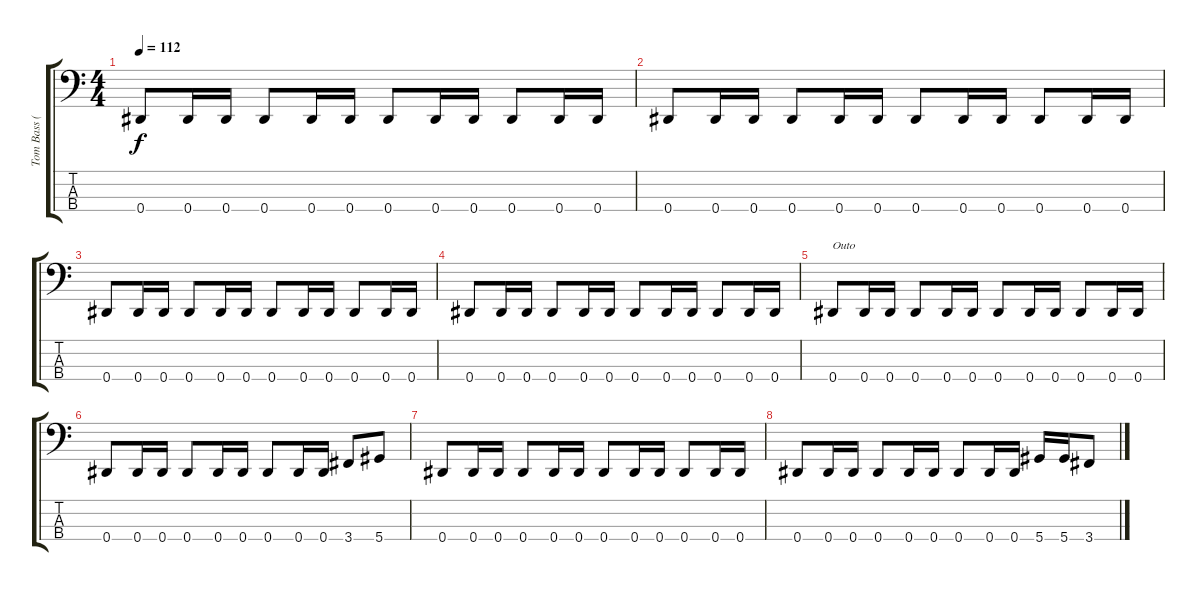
\track ("Tom Bass (Double)" "Tom Bass (") {instrument electricbasspick}
\staff {score tabs}
\tuning (Gb2 Db2 Ab1 Eb1) {hide}
\ts (4 4)
\tempo 112
\clef f4
\ks c
0.4.8{dy f} 0.4.16 0.4.16 0.4.8 0.4.16 0.4.16 0.4.8 0.4.16 0.4.16 0.4.8 0.4.16 0.4.16 |
0.4.8 0.4.16 0.4.16 0.4.8 0.4.16 0.4.16 0.4.8 0.4.16 0.4.16 0.4.8 0.4.16 0.4.16 |
0.4.8 0.4.16 0.4.16 0.4.8 0.4.16 0.4.16 0.4.8 0.4.16 0.4.16 0.4.8 0.4.16 0.4.16 |
0.4.8 0.4.16 0.4.16 0.4.8 0.4.16 0.4.16 0.4.8 0.4.16 0.4.16 0.4.8 0.4.16 0.4.16 |
0.4.8{txt "Outo" volume 8} 0.4.16 0.4.16 0.4.8 0.4.16 0.4.16 0.4.8 0.4.16 0.4.16 0.4.8 0.4.16 0.4.16 |
0.4.8 0.4.16 0.4.16 0.4.8 0.4.16 0.4.16 0.4.8 0.4.16 0.4.16 3.4.8 5.4.8 |
0.4.8{volume 0} 0.4.16 0.4.16 0.4.8 0.4.16 0.4.16 0.4.8 0.4.16 0.4.16 0.4.8 0.4.16 0.4.16 |
0.4.8 0.4.16 0.4.16 0.4.8 0.4.16 0.4.16 0.4.8 0.4.16 0.4.16 5.4.16 5.4.16 3.4.8
